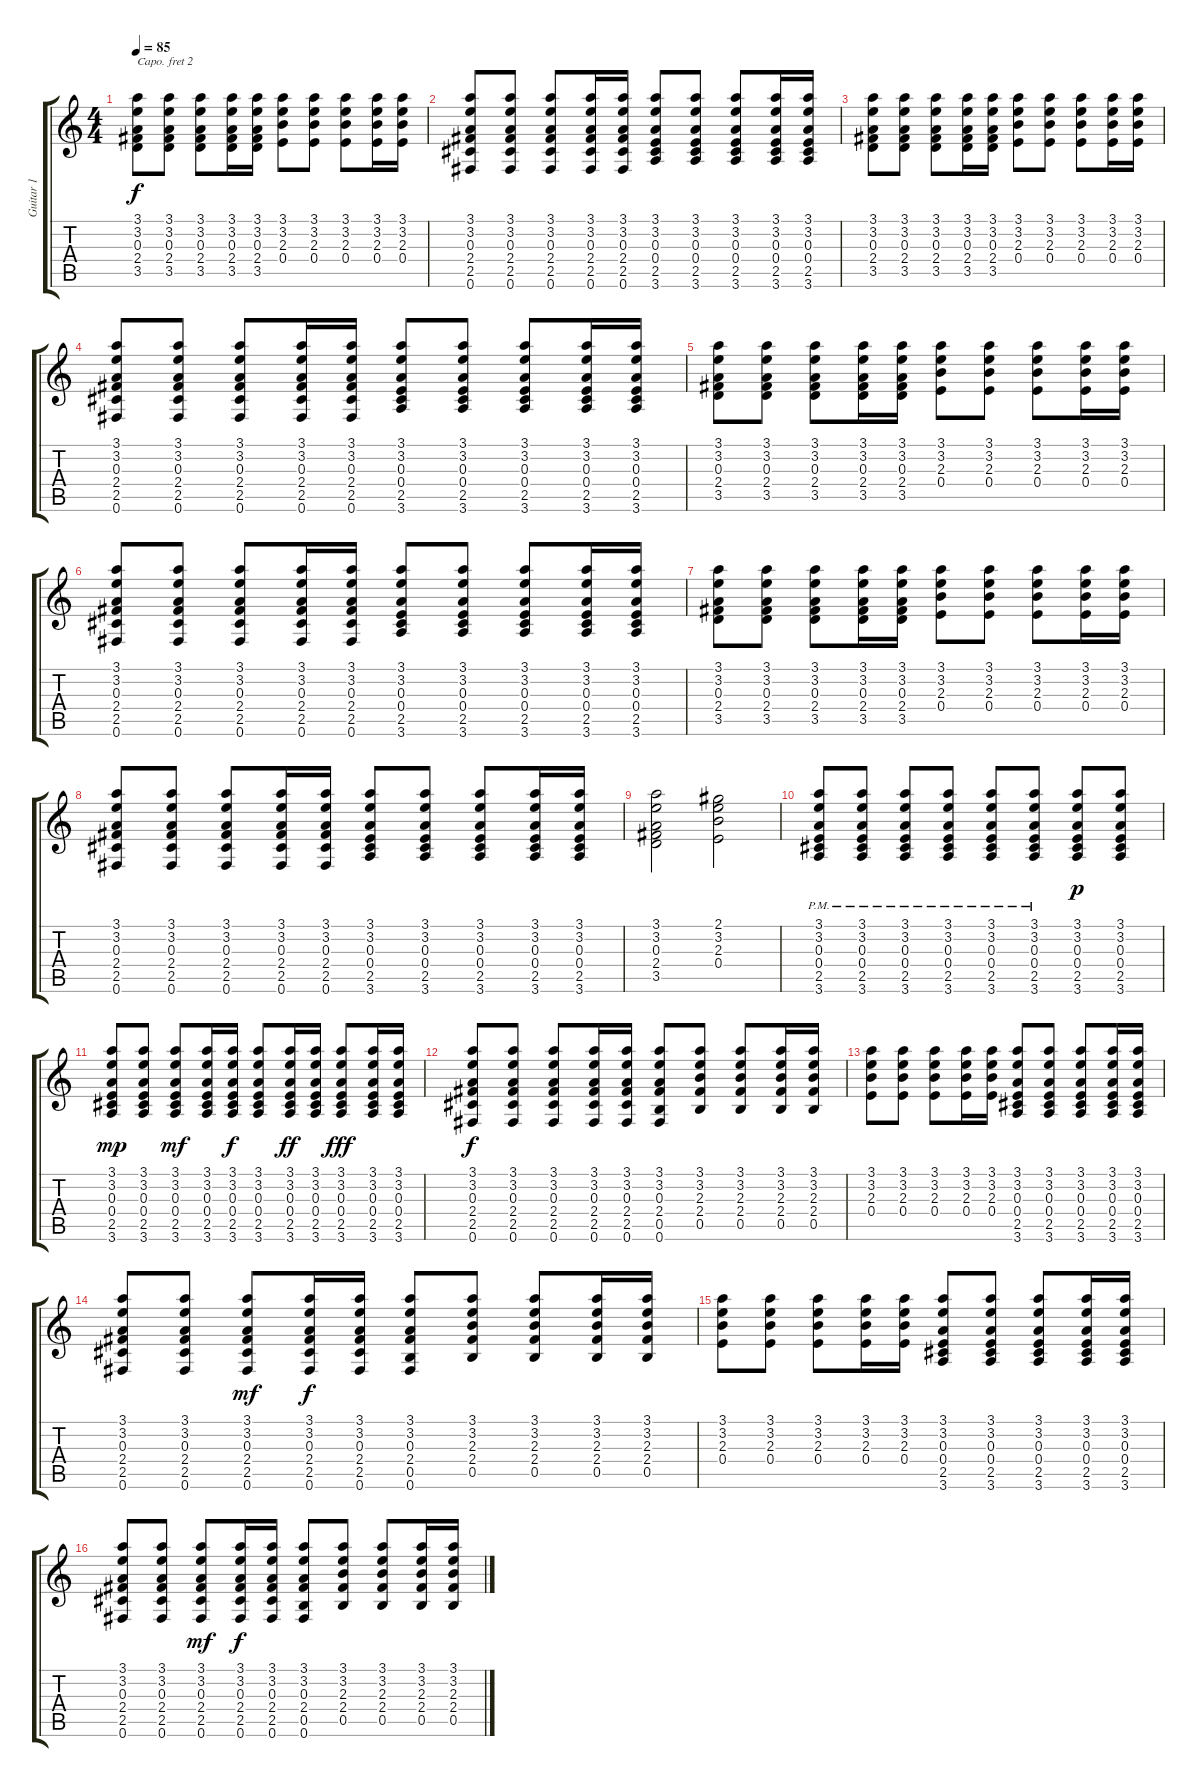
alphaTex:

\track ("Guitar 1" "Guitar 1") {instrument acousticguitarsteel}
\staff {score tabs}
\capo 2
\tuning (E4 B3 G3 D3 A2 E2) {hide}
\ts (4 4)
\tempo 85
\clef g2
\ks c
(3.1 3.2 0.3 2.4 3.5).8{dy f} (3.1 3.2 0.3 2.4 3.5).8 (3.1 3.2 0.3 2.4 3.5).8 (3.1 3.2 0.3 2.4 3.5).16 (3.1 3.2 0.3 2.4 3.5).16 (3.1 3.2 2.3 0.4).8 (3.1 3.2 2.3 0.4).8 (3.1 3.2 2.3 0.4).8 (3.1 3.2 2.3 0.4).16 (3.1 3.2 2.3 0.4).16 |
(3.1 3.2 0.3 2.4 2.5 0.6).8 (3.1 3.2 0.3 2.4 2.5 0.6).8 (3.1 3.2 0.3 2.4 2.5 0.6).8 (3.1 3.2 0.3 2.4 2.5 0.6).16 (3.1 3.2 0.3 2.4 2.5 0.6).16 (3.1 3.2 0.3 0.4 2.5 3.6).8 (3.1 3.2 0.3 0.4 2.5 3.6).8 (3.1 3.2 0.3 0.4 2.5 3.6).8 (3.1 3.2 0.3 0.4 2.5 3.6).16 (3.1 3.2 0.3 0.4 2.5 3.6).16 |
(3.1 3.2 0.3 2.4 3.5).8 (3.1 3.2 0.3 2.4 3.5).8 (3.1 3.2 0.3 2.4 3.5).8 (3.1 3.2 0.3 2.4 3.5).16 (3.1 3.2 0.3 2.4 3.5).16 (3.1 3.2 2.3 0.4).8 (3.1 3.2 2.3 0.4).8 (3.1 3.2 2.3 0.4).8 (3.1 3.2 2.3 0.4).16 (3.1 3.2 2.3 0.4).16 |
(3.1 3.2 0.3 2.4 2.5 0.6).8 (3.1 3.2 0.3 2.4 2.5 0.6).8 (3.1 3.2 0.3 2.4 2.5 0.6).8 (3.1 3.2 0.3 2.4 2.5 0.6).16 (3.1 3.2 0.3 2.4 2.5 0.6).16 (3.1 3.2 0.3 0.4 2.5 3.6).8 (3.1 3.2 0.3 0.4 2.5 3.6).8 (3.1 3.2 0.3 0.4 2.5 3.6).8 (3.1 3.2 0.3 0.4 2.5 3.6).16 (3.1 3.2 0.3 0.4 2.5 3.6).16 |
(3.1 3.2 0.3 2.4 3.5).8 (3.1 3.2 0.3 2.4 3.5).8 (3.1 3.2 0.3 2.4 3.5).8 (3.1 3.2 0.3 2.4 3.5).16 (3.1 3.2 0.3 2.4 3.5).16 (3.1 3.2 2.3 0.4).8 (3.1 3.2 2.3 0.4).8 (3.1 3.2 2.3 0.4).8 (3.1 3.2 2.3 0.4).16 (3.1 3.2 2.3 0.4).16 |
(3.1 3.2 0.3 2.4 2.5 0.6).8 (3.1 3.2 0.3 2.4 2.5 0.6).8 (3.1 3.2 0.3 2.4 2.5 0.6).8 (3.1 3.2 0.3 2.4 2.5 0.6).16 (3.1 3.2 0.3 2.4 2.5 0.6).16 (3.1 3.2 0.3 0.4 2.5 3.6).8 (3.1 3.2 0.3 0.4 2.5 3.6).8 (3.1 3.2 0.3 0.4 2.5 3.6).8 (3.1 3.2 0.3 0.4 2.5 3.6).16 (3.1 3.2 0.3 0.4 2.5 3.6).16 |
(3.1 3.2 0.3 2.4 3.5).8 (3.1 3.2 0.3 2.4 3.5).8 (3.1 3.2 0.3 2.4 3.5).8 (3.1 3.2 0.3 2.4 3.5).16 (3.1 3.2 0.3 2.4 3.5).16 (3.1 3.2 2.3 0.4).8 (3.1 3.2 2.3 0.4).8 (3.1 3.2 2.3 0.4).8 (3.1 3.2 2.3 0.4).16 (3.1 3.2 2.3 0.4).16 |
(3.1 3.2 0.3 2.4 2.5 0.6).8 (3.1 3.2 0.3 2.4 2.5 0.6).8 (3.1 3.2 0.3 2.4 2.5 0.6).8 (3.1 3.2 0.3 2.4 2.5 0.6).16 (3.1 3.2 0.3 2.4 2.5 0.6).16 (3.1 3.2 0.3 0.4 2.5 3.6).8 (3.1 3.2 0.3 0.4 2.5 3.6).8 (3.1 3.2 0.3 0.4 2.5 3.6).8 (3.1 3.2 0.3 0.4 2.5 3.6).16 (3.1 3.2 0.3 0.4 2.5 3.6).16 |
(3.1 3.2 0.3 2.4 3.5).2 (2.1 3.2 2.3 0.4).2 |
(3.1{pm} 3.2{pm} 0.3{pm} 0.4{pm} 2.5{pm} 3.6{pm}).8 (3.1{pm} 3.2{pm} 0.3{pm} 0.4{pm} 2.5{pm} 3.6{pm}).8 (3.1{pm} 3.2{pm} 0.3{pm} 0.4{pm} 2.5{pm} 3.6{pm}).8 (3.1{pm} 3.2{pm} 0.3{pm} 0.4{pm} 2.5{pm} 3.6{pm}).8 (3.1{pm} 3.2{pm} 0.3{pm} 0.4{pm} 2.5{pm} 3.6{pm}).8 (3.1{pm} 3.2{pm} 0.3{pm} 0.4{pm} 2.5{pm} 3.6{pm}).8 (3.1 3.2 0.3 0.4 2.5 3.6).8{dy p} (3.1 3.2 0.3 0.4 2.5 3.6).8 |
(3.1 3.2 0.3 0.4 2.5 3.6).8{dy mp} (3.1 3.2 0.3 0.4 2.5 3.6).8 (3.1 3.2 0.3 0.4 2.5 3.6).8{dy mf} (3.1 3.2 0.3 0.4 2.5 3.6).16 (3.1 3.2 0.3 0.4 2.5 3.6).16{dy f} (3.1 3.2 0.3 0.4 2.5 3.6).8 (3.1 3.2 0.3 0.4 2.5 3.6).16{dy ff} (3.1 3.2 0.3 0.4 2.5 3.6).16 (3.1 3.2 0.3 0.4 2.5 3.6).8{dy fff} (3.1 3.2 0.3 0.4 2.5 3.6).16 (3.1 3.2 0.3 0.4 2.5 3.6).16 |
(3.1 3.2 0.3 2.4 2.5 0.6).8{dy f} (3.1 3.2 0.3 2.4 2.5 0.6).8 (3.1 3.2 0.3 2.4 2.5 0.6).8 (3.1 3.2 0.3 2.4 2.5 0.6).16 (3.1 3.2 0.3 2.4 2.5 0.6).16 (3.1 3.2 0.3 2.4 0.5 0.6).8 (3.1 3.2 2.3 2.4 0.5).8 (3.1 3.2 2.3 2.4 0.5).8 (3.1 3.2 2.3 2.4 0.5).16 (3.1 3.2 2.3 2.4 0.5).16 |
(3.1 3.2 2.3 0.4).8 (3.1 3.2 2.3 0.4).8 (3.1 3.2 2.3 0.4).8 (3.1 3.2 2.3 0.4).16 (3.1 3.2 2.3 0.4).16 (3.1 3.2 0.3 0.4 2.5 3.6).8 (3.1 3.2 0.3 0.4 2.5 3.6).8 (3.1 3.2 0.3 0.4 2.5 3.6).8 (3.1 3.2 0.3 0.4 2.5 3.6).16 (3.1 3.2 0.3 0.4 2.5 3.6).16 |
(3.1 3.2 0.3 2.4 2.5 0.6).8 (3.1 3.2 0.3 2.4 2.5 0.6).8 (3.1 3.2 0.3 2.4 2.5 0.6).8{dy mf} (3.1 3.2 0.3 2.4 2.5 0.6).16{dy f} (3.1 3.2 0.3 2.4 2.5 0.6).16 (3.1 3.2 0.3 2.4 0.5 0.6).8 (3.1 3.2 2.3 2.4 0.5).8 (3.1 3.2 2.3 2.4 0.5).8 (3.1 3.2 2.3 2.4 0.5).16 (3.1 3.2 2.3 2.4 0.5).16 |
(3.1 3.2 2.3 0.4).8 (3.1 3.2 2.3 0.4).8 (3.1 3.2 2.3 0.4).8 (3.1 3.2 2.3 0.4).16 (3.1 3.2 2.3 0.4).16 (3.1 3.2 0.3 0.4 2.5 3.6).8 (3.1 3.2 0.3 0.4 2.5 3.6).8 (3.1 3.2 0.3 0.4 2.5 3.6).8 (3.1 3.2 0.3 0.4 2.5 3.6).16 (3.1 3.2 0.3 0.4 2.5 3.6).16 |
(3.1 3.2 0.3 2.4 2.5 0.6).8 (3.1 3.2 0.3 2.4 2.5 0.6).8 (3.1 3.2 0.3 2.4 2.5 0.6).8{dy mf} (3.1 3.2 0.3 2.4 2.5 0.6).16{dy f} (3.1 3.2 0.3 2.4 2.5 0.6).16 (3.1 3.2 0.3 2.4 0.5 0.6).8 (3.1 3.2 2.3 2.4 0.5).8 (3.1 3.2 2.3 2.4 0.5).8 (3.1 3.2 2.3 2.4 0.5).16 (3.1 3.2 2.3 2.4 0.5).16
